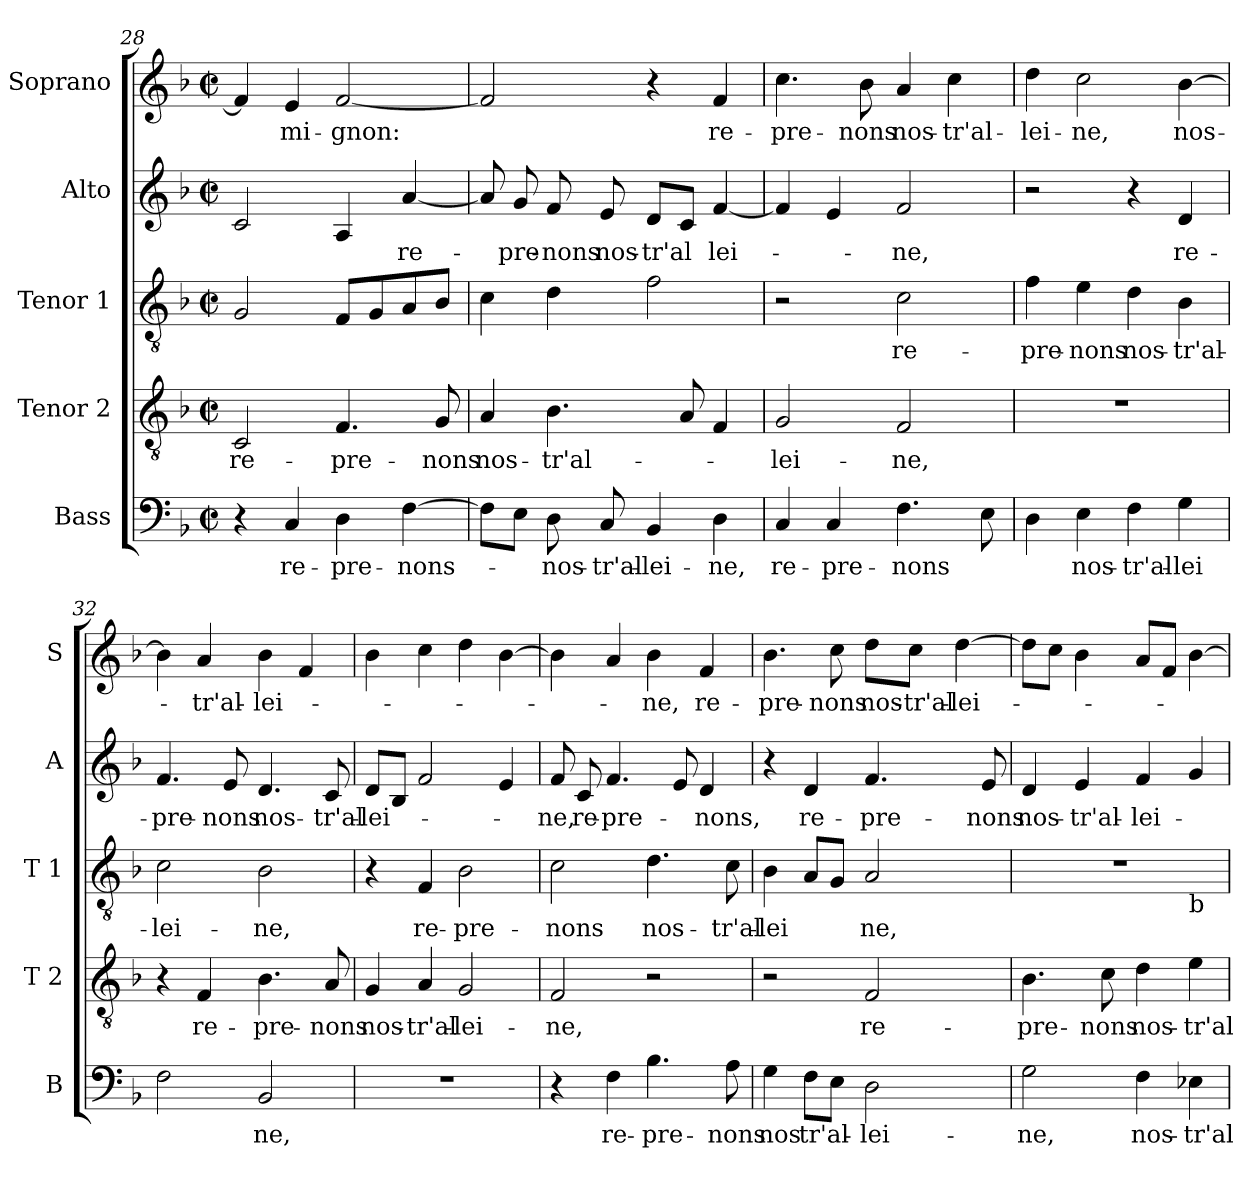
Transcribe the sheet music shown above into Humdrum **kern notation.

**kern	**text	**kern	**text	**kern	**text	**kern	**text	**kern	**text
*part5	*part5	*part4	*part4	*part3	*part3	*part2	*part2	*part1	*part1
*staff5	*staff5	*staff4	*staff4	*staff3	*staff3	*staff2	*staff2	*staff1	*staff1
*I"Bass	*	*I"Tenor 2	*	*I"Tenor 1	*	*I"Alto	*	*I"Soprano	*
*I'B	*	*I'T 2	*	*I'T 1	*	*I'A	*	*I'S	*
!!LO:PB:g=z
*clefF4	*	*clefGv2	*	*clefGv2	*	*clefG2	*	*clefG2	*
*k[b-]	*	*k[b-]	*	*k[b-]	*	*k[b-]	*	*k[b-]	*
*F:	*	*F:	*	*F:	*	*F:	*	*F:	*
*M2/2	*	*M2/2	*	*M2/2	*	*M2/2	*	*M2/2	*
*met(c|)	*	*met(c|)	*	*met(c|)	*	*met(c|)	*	*met(c|)	*
=28	=28	=28	=28	=28	=28	=28	=28	=28	=28
4r	.	2C/	re-	2G/	.	2c/	.	4f/]	.
4C/	re-	.	.	.	.	.	.	4e/	mi-
4D\	-pre-	4.F/	-pre-	8F/L	.	4A/	.	[2f/	-gnon:
.	.	.	.	8G/	.	.	.	.	.
[4F\	-nons-	.	.	8A/	.	[4a/	re-	.	.
.	.	8G/	-nons	8B-/J	.	.	.	.	.
=29	=29	=29	=29	=29	=29	=29	=29	=29	=29
8F\L]	.	4A/	nos-	4c\	.	8a/]	.	2f/]	.
8E\J	.	.	.	.	.	8g/	-pre-	.	.
8D\	-nos-	4.B-\	-tr'al-	4d\	.	8f/	-nons	.	.
8C/	-tr'al-	.	.	.	.	8e/	nos-	.	.
4BB-/	-lei-	.	.	2f\	.	8d/L	-tr'al	4r	.
.	.	8A/	.	.	.	8c/J	.	.	.
4D\	-ne,	4F/	.	.	.	[4f/	lei-	4f/	re-
=30	=30	=30	=30	=30	=30	=30	=30	=30	=30
4C/	re-	2G/	-lei-	2r	.	4f/]	.	4.cc\	-pre-
4C/	-pre-	.	.	.	.	4e/	.	.	.
.	.	.	.	.	.	.	.	8b-\	-nons
4.F\	-nons	2F/	-ne,	2c\	re-	2f/	-ne,	4a/	nos-
.	.	.	.	.	.	.	.	4cc\	-tr'al-
8E\	.	.	.	.	.	.	.	.	.
=31	=31	=31	=31	=31	=31	=31	=31	=31	=31
4D\	.	1r	.	4f\	-pre-	2r	.	4dd\	-lei-
4E\	nos-	.	.	4e\	-nons	.	.	2cc\	-ne,
4F\	-tr'al-	.	.	4d\	nos-	4r	.	.	.
4G\	-lei	.	.	4B-\	-tr'al-	4d/	re-	[4b-\	nos-
!!LO:LB:g=z
=32	=32	=32	=32	=32	=32	=32	=32	=32	=32
2F\	.	4r	.	2c\	-lei-	4.f/	-pre-	4b-\]	.
.	.	4F/	re-	.	.	.	.	4a/	-tr'al-
.	.	.	.	.	.	8e/	-nons	.	.
2BB-/	ne,	4.B-\	-pre-	2B-\	-ne,	4.d/	nos-	4b-\	-lei-
.	.	.	.	.	.	.	.	4f/	.
.	.	8A/	-nons	.	.	8c/	-tr'al-	.	.
=33	=33	=33	=33	=33	=33	=33	=33	=33	=33
1r	.	4G/	nos-	4r	.	8d/L	-lei-	4b-\	.
.	.	.	.	.	.	8B-/J	.	.	.
.	.	4A/	-tr'al-	4F/	re-	2f/	.	4cc\	.
.	.	2G/	-lei-	2B-\	-pre-	.	.	4dd\	.
.	.	.	.	.	.	4e/	.	[4b-\	.
=34	=34	=34	=34	=34	=34	=34	=34	=34	=34
4r	.	2F/	-ne,	2c\	-nons	8f/	-ne,	4b-\]	.
.	.	.	.	.	.	8c/	re-	.	.
4F\	re-	.	.	.	.	4.f/	-pre-	4a/	.
4.B-\	-pre-	2r	.	4.d\	nos-	.	.	4b-\	-ne,
.	.	.	.	.	.	8e/	.	.	.
.	.	.	.	.	.	4d/	-nons,	4f/	re-
8A\	-nons	.	.	8c\	-tr'al-	.	.	.	.
=35	=35	=35	=35	=35	=35	=35	=35	=35	=35
4G\	nos	2r	.	4B-\	-lei	4r	.	4.b-\	-pre-
8F\L	tr'al-	.	.	8A/L	.	4d/	re-	.	.
8E\J	.	.	.	8G/J	.	.	.	8cc\	-nons
2D\	-lei-	2F/	re-	2A/	ne,	4.f/	-pre-	8dd\L	nos-
.	.	.	.	.	.	.	.	8cc\J	-tr'al-
.	.	.	.	.	.	.	.	[4dd\	-lei-
.	.	.	.	.	.	8e/	-nons	.	.
!!LO:LB:g=z
=36	=36	=36	=36	=36	=36	=36	=36	=36	=36
*	*	*	*	*^	*	*	*	*	*
2G\	-ne,	4.B-\	-pre-	1r	2.ryy	.	4d/	nos-	8dd\L]	.
.	.	.	.	.	.	.	.	.	8cc\J	.
.	.	.	.	.	.	.	4e/	-tr'al-	4b-\	.
.	.	8c\	-nons	.	.	.	.	.	.	.
4F\	nos-	4d\	nos-	.	.	.	4f/	-lei-	8a/L	.
.	.	.	.	.	.	.	.	.	8f/J	.
!	!	!	!	!	!LO:TX:b:t=b	!	!	!	!	!
4E-X\	-tr'al-	4e\	-tr'al-	.	4ryy	.	4g/	.	[4b-\	.
*	*	*	*	*v	*v	*	*	*	*	*
=	=	=	=	=	=	=	=	=	=
*-	*-	*-	*-	*-	*-	*-	*-	*-	*-
